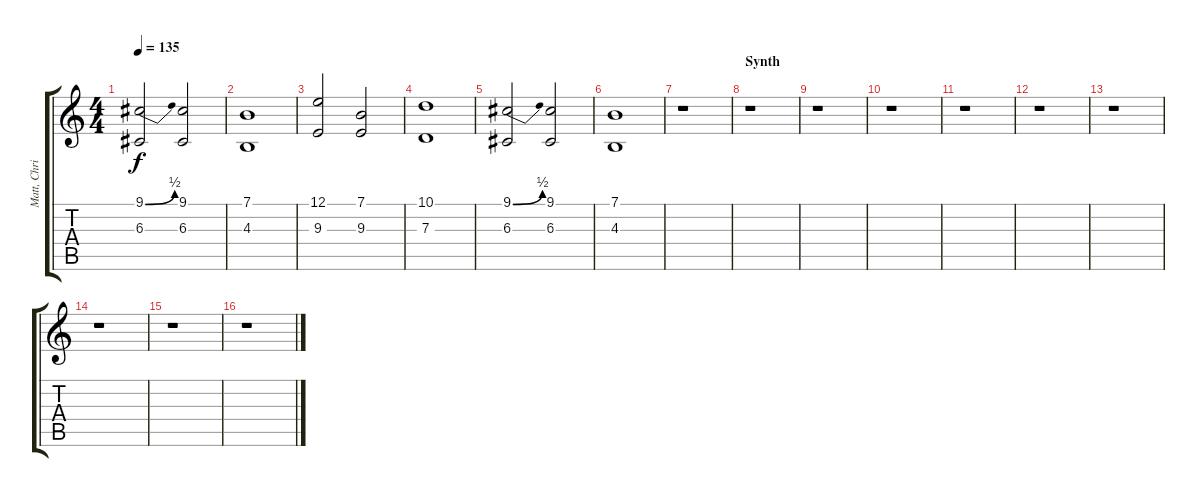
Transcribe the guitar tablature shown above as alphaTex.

\track ("Matt, Chris, Dom, Morgan" "Matt, Chri") {instrument choiraahs}
\staff {score tabs}
\tuning (E4 B3 G3 D3 A2 E2) {hide}
\ts (4 4)
\tempo 135
\clef g2
\ks c
(9.1{be (bend 0 0 60 2)} 6.3).2{dy f} (9.1 6.3).2 |
(7.1 4.3).1 |
(12.1 9.3).2 (7.1 9.3).2 |
(10.1 7.3).1 |
(9.1{be (bend 0 0 60 2)} 6.3).2 (9.1 6.3).2 |
(7.1 4.3).1 |
r.1 |
\section ("" "Synth ")
r.1 |
r.1 |
r.1 |
r.1 |
r.1 |
r.1 |
r.1 |
r.1 |
r.1
